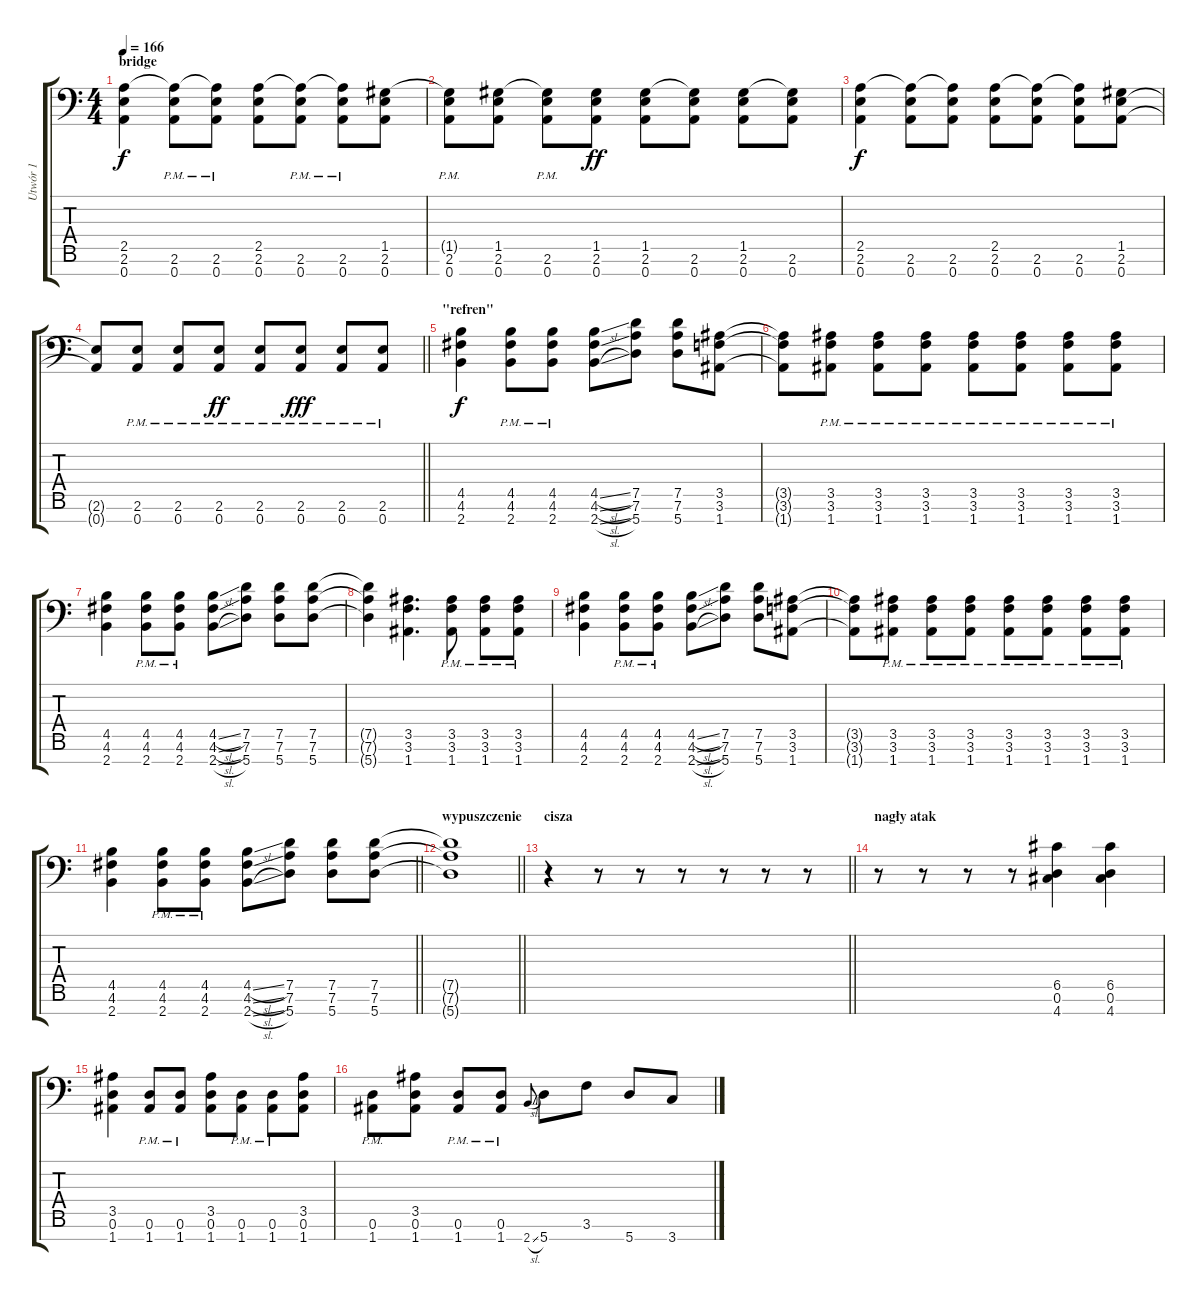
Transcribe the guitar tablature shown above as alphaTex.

\track ("Utwór 1" "Utwór 1") {instrument distortionguitar}
\staff {score tabs}
\tuning (D4 A3 F3 C3 G2 D2 A1) {hide}
\ts (4 4)
\section ("" "bridge")
\tempo 166
\clef f4
\ks c
(2.5 2.6 0.7).4{dy f} (2.5{t} 2.6{pm} 0.7{pm}).8 (2.5{t} 2.6{pm} 0.7{pm}).8 (2.5 2.6 0.7).8 (2.5{t} 2.6{pm} 0.7{pm}).8 (2.5{t} 2.6{pm} 0.7{pm}).8 (1.5 2.6 0.7).8 |
(1.5{t} 2.6{pm} 0.7{pm}).8 (1.5 2.6 0.7).8 (1.5{t} 2.6{pm} 0.7{pm}).8 (1.5 2.6 0.7).8{dy ff} (1.5 2.6 0.7).8 (1.5{t} 2.6 0.7).8 (1.5 2.6 0.7).8 (1.5{t} 2.6 0.7).8 |
(2.5 2.6 0.7).4{dy f} (2.5{t} 2.6 0.7).8 (2.5{t} 2.6 0.7).8 (2.5 2.6 0.7).8 (2.5{t} 2.6 0.7).8 (2.5{t} 2.6 0.7).8 (1.5 2.6 0.7).8 |
\barLineRight lightlight
(2.6{t} 0.7{t}).8 (2.6{pm} 0.7{pm}).8 (2.6{pm} 0.7{pm}).8 (2.6{pm} 0.7{pm}).8{dy ff} (2.6{pm} 0.7{pm}).8 (2.6{pm} 0.7{pm}).8{dy fff} (2.6{pm} 0.7{pm}).8 (2.6{pm} 0.7{pm}).8 |
\section ("" "\"refren\"")
(4.5 4.6 2.7).4{dy f} (4.5{pm} 4.6{pm} 2.7{pm}).8 (4.5{pm} 4.6{pm} 2.7{pm}).8 (4.5{sl} 4.6{sl} 2.7{sl}).8 (7.5 7.6 5.7).8 (7.5 7.6 5.7).8 (3.5 3.6 1.7).8 |
(3.5{t} 3.6{t} 1.7{t}).8 (3.5{pm} 3.6{pm} 1.7{pm}).8 (3.5{pm} 3.6{pm} 1.7{pm}).8 (3.5{pm} 3.6{pm} 1.7{pm}).8 (3.5{pm} 3.6{pm} 1.7{pm}).8 (3.5{pm} 3.6{pm} 1.7{pm}).8 (3.5{pm} 3.6{pm} 1.7{pm}).8 (3.5{pm} 3.6{pm} 1.7{pm}).8 |
(4.5 4.6 2.7).4 (4.5 4.6{pm} 2.7{pm}).8 (4.5 4.6{pm} 2.7{pm}).8 (4.5{sl} 4.6{sl} 2.7{sl}).8 (7.5 7.6 5.7).8 (7.5 7.6 5.7).8 (7.5 7.6 5.7).8 |
(7.5{t} 7.6{t} 5.7{t}).4 (3.5 3.6 1.7).4{d} (3.5{pm} 3.6{pm} 1.7{pm}).8 (3.5{pm} 3.6{pm} 1.7{pm}).8 (3.5{pm} 3.6{pm} 1.7{pm}).8 |
(4.5 4.6 2.7).4 (4.5{pm} 4.6{pm} 2.7{pm}).8 (4.5{pm} 4.6{pm} 2.7{pm}).8 (4.5{sl} 4.6{sl} 2.7{sl}).8 (7.5 7.6 5.7).8 (7.5 7.6 5.7).8 (3.5 3.6 1.7).8 |
(3.5{t} 3.6{t} 1.7{t}).8 (3.5{pm} 3.6{pm} 1.7{pm}).8 (3.5{pm} 3.6{pm} 1.7{pm}).8 (3.5{pm} 3.6{pm} 1.7{pm}).8 (3.5{pm} 3.6{pm} 1.7{pm}).8 (3.5{pm} 3.6{pm} 1.7{pm}).8 (3.5{pm} 3.6{pm} 1.7{pm}).8 (3.5{pm} 3.6{pm} 1.7{pm}).8 |
\barLineRight lightlight
(4.5 4.6 2.7).4 (4.5 4.6{pm} 2.7{pm}).8 (4.5 4.6{pm} 2.7{pm}).8 (4.5{sl} 4.6{sl} 2.7{sl}).8 (7.5 7.6 5.7).8 (7.5 7.6 5.7).8 (7.5 7.6 5.7).8 |
\section ("" "wypuszczenie")
\barLineRight lightlight
(7.5{t} 7.6{t} 5.7{t}).1 |
\section ("" "cisza")
\barLineRight lightlight
r.4 r.8 r.8 r.8 r.8 r.8 r.8 |
\section ("" "nagły atak")
r.8 r.8 r.8 r.8 (6.5 0.6 4.7).4 (6.5 0.6 4.7).4 |
(3.5 0.6 1.7).4 (0.6{pm} 1.7{pm}).8 (0.6{pm} 1.7{pm}).8 (3.5 0.6 1.7).8 (0.6{pm} 1.7{pm}).8 (0.6{pm} 1.7{pm}).8 (3.5 0.6 1.7).8 |
(0.6{pm} 1.7{pm}).8 (3.5 0.6 1.7).8 (0.6{pm} 1.7{pm}).8 (0.6{pm} 1.7{pm}).8 2.7{sl}.8{gr onbeat} 5.7.8 3.6.8 5.7.8 3.7.8
